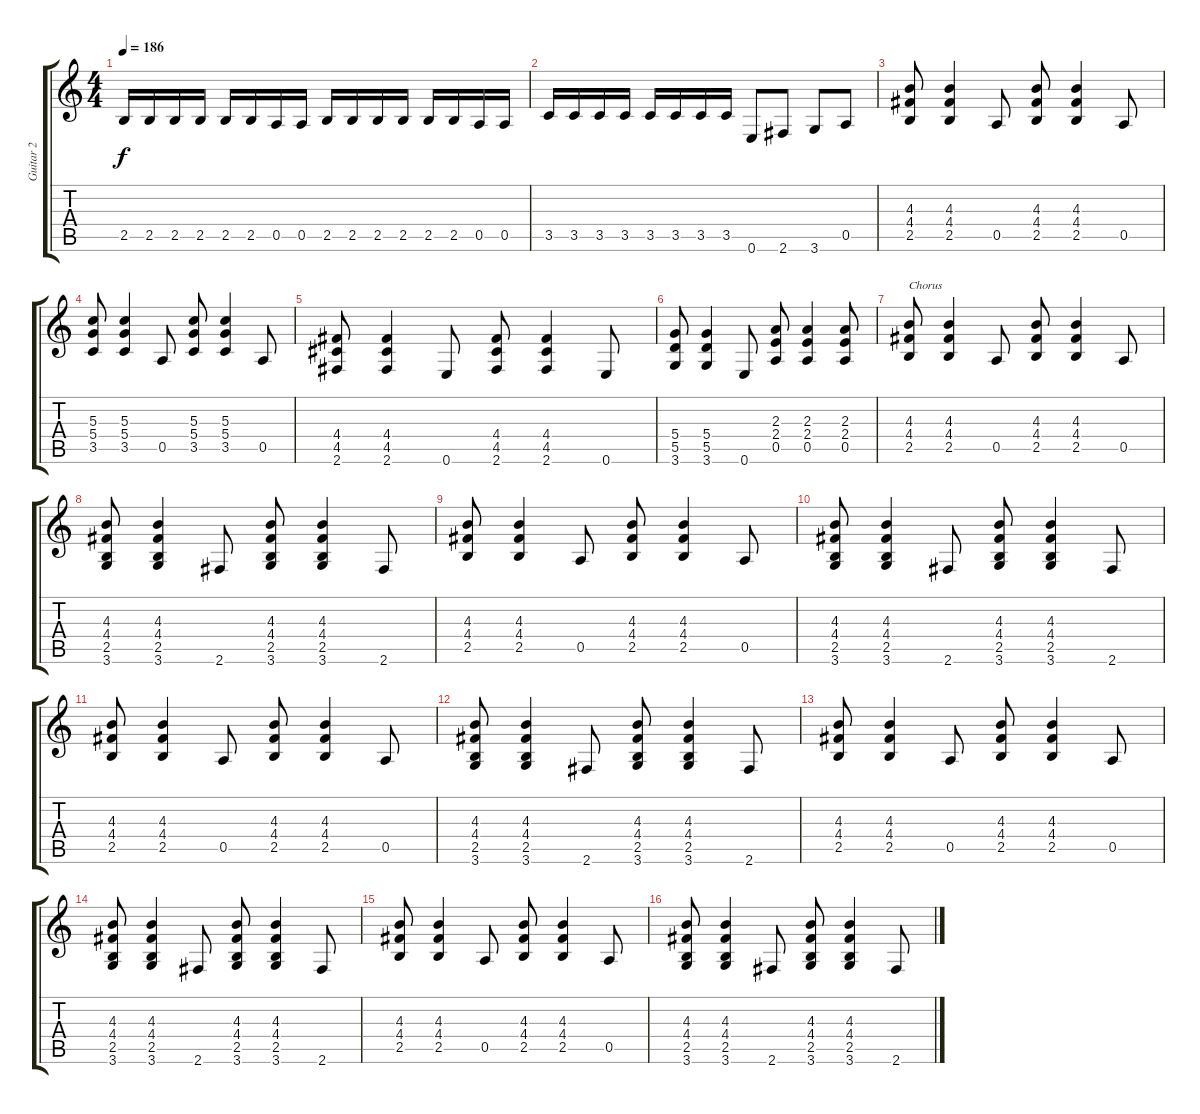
\track ("Guitar 2" "Guitar 2") {instrument distortionguitar}
\staff {score tabs}
\tuning (E4 B3 G3 D3 A2 E2) {hide}
\ts (4 4)
\tempo 186
\clef g2
\ks c
2.5.16{dy f} 2.5.16 2.5.16 2.5.16 2.5.16 2.5.16 0.5.16 0.5.16 2.5.16 2.5.16 2.5.16 2.5.16 2.5.16 2.5.16 0.5.16 0.5.16 |
3.5.16 3.5.16 3.5.16 3.5.16 3.5.16 3.5.16 3.5.16 3.5.16 0.6.8 2.6.8 3.6.8 0.5.8 |
(4.3 4.4 2.5).8 (4.3 4.4 2.5).4 0.5.8 (4.3 4.4 2.5).8 (4.3 4.4 2.5).4 0.5.8 |
(5.3 5.4 3.5).8 (5.3 5.4 3.5).4 0.5.8 (5.3 5.4 3.5).8 (5.3 5.4 3.5).4 0.5.8 |
(4.4 4.5 2.6).8 (4.4 4.5 2.6).4 0.6.8 (4.4 4.5 2.6).8 (4.4 4.5 2.6).4 0.6.8 |
(5.4 5.5 3.6).8 (5.4 5.5 3.6).4 0.6.8 (2.3 2.4 0.5).8 (2.3 2.4 0.5).4 (2.3 2.4 0.5).8 |
(4.3 4.4 2.5).8{txt "Chorus"} (4.3 4.4 2.5).4 0.5.8 (4.3 4.4 2.5).8 (4.3 4.4 2.5).4 0.5.8 |
(4.3 4.4 2.5 3.6).8 (4.3 4.4 2.5 3.6).4 2.6.8 (4.3 4.4 2.5 3.6).8 (4.3 4.4 2.5 3.6).4 2.6.8 |
(4.3 4.4 2.5).8 (4.3 4.4 2.5).4 0.5.8 (4.3 4.4 2.5).8 (4.3 4.4 2.5).4 0.5.8 |
(4.3 4.4 2.5 3.6).8 (4.3 4.4 2.5 3.6).4 2.6.8 (4.3 4.4 2.5 3.6).8 (4.3 4.4 2.5 3.6).4 2.6.8 |
(4.3 4.4 2.5).8 (4.3 4.4 2.5).4 0.5.8 (4.3 4.4 2.5).8 (4.3 4.4 2.5).4 0.5.8 |
(4.3 4.4 2.5 3.6).8 (4.3 4.4 2.5 3.6).4 2.6.8 (4.3 4.4 2.5 3.6).8 (4.3 4.4 2.5 3.6).4 2.6.8 |
(4.3 4.4 2.5).8 (4.3 4.4 2.5).4 0.5.8 (4.3 4.4 2.5).8 (4.3 4.4 2.5).4 0.5.8 |
(4.3 4.4 2.5 3.6).8 (4.3 4.4 2.5 3.6).4 2.6.8 (4.3 4.4 2.5 3.6).8 (4.3 4.4 2.5 3.6).4 2.6.8 |
(4.3 4.4 2.5).8 (4.3 4.4 2.5).4 0.5.8 (4.3 4.4 2.5).8 (4.3 4.4 2.5).4 0.5.8 |
(4.3 4.4 2.5 3.6).8 (4.3 4.4 2.5 3.6).4 2.6.8 (4.3 4.4 2.5 3.6).8 (4.3 4.4 2.5 3.6).4 2.6.8
